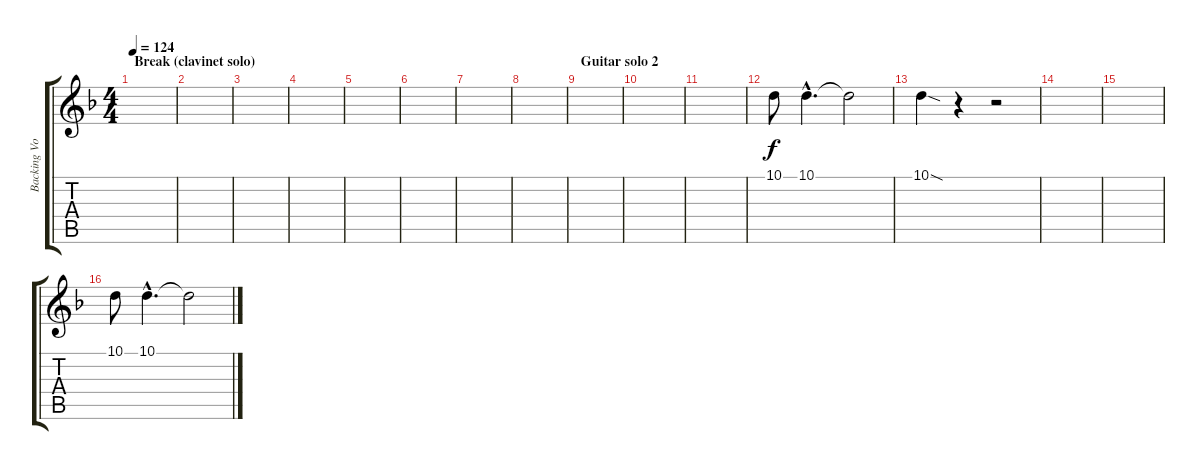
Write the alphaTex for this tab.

\track ("Backing Vocals" "Backing Vo") {instrument tuba}
\staff {score tabs}
\tuning (E4 B3 G3 D3 A2 E2) {hide}
\ts (4 4)
\section ("" "Break (clavinet solo)")
\tempo 124
\clef g2
\ks f
|
|
|
|
|
|
|
|
\section ("" "Guitar solo 2")
|
|
|
10.1.8 10.1{hac}.4{d} 10.1{t}.2 |
10.1{sod}.4 r.4 r.2 |
|
|
10.1.8 10.1{hac}.4{d} 10.1{t}.2
